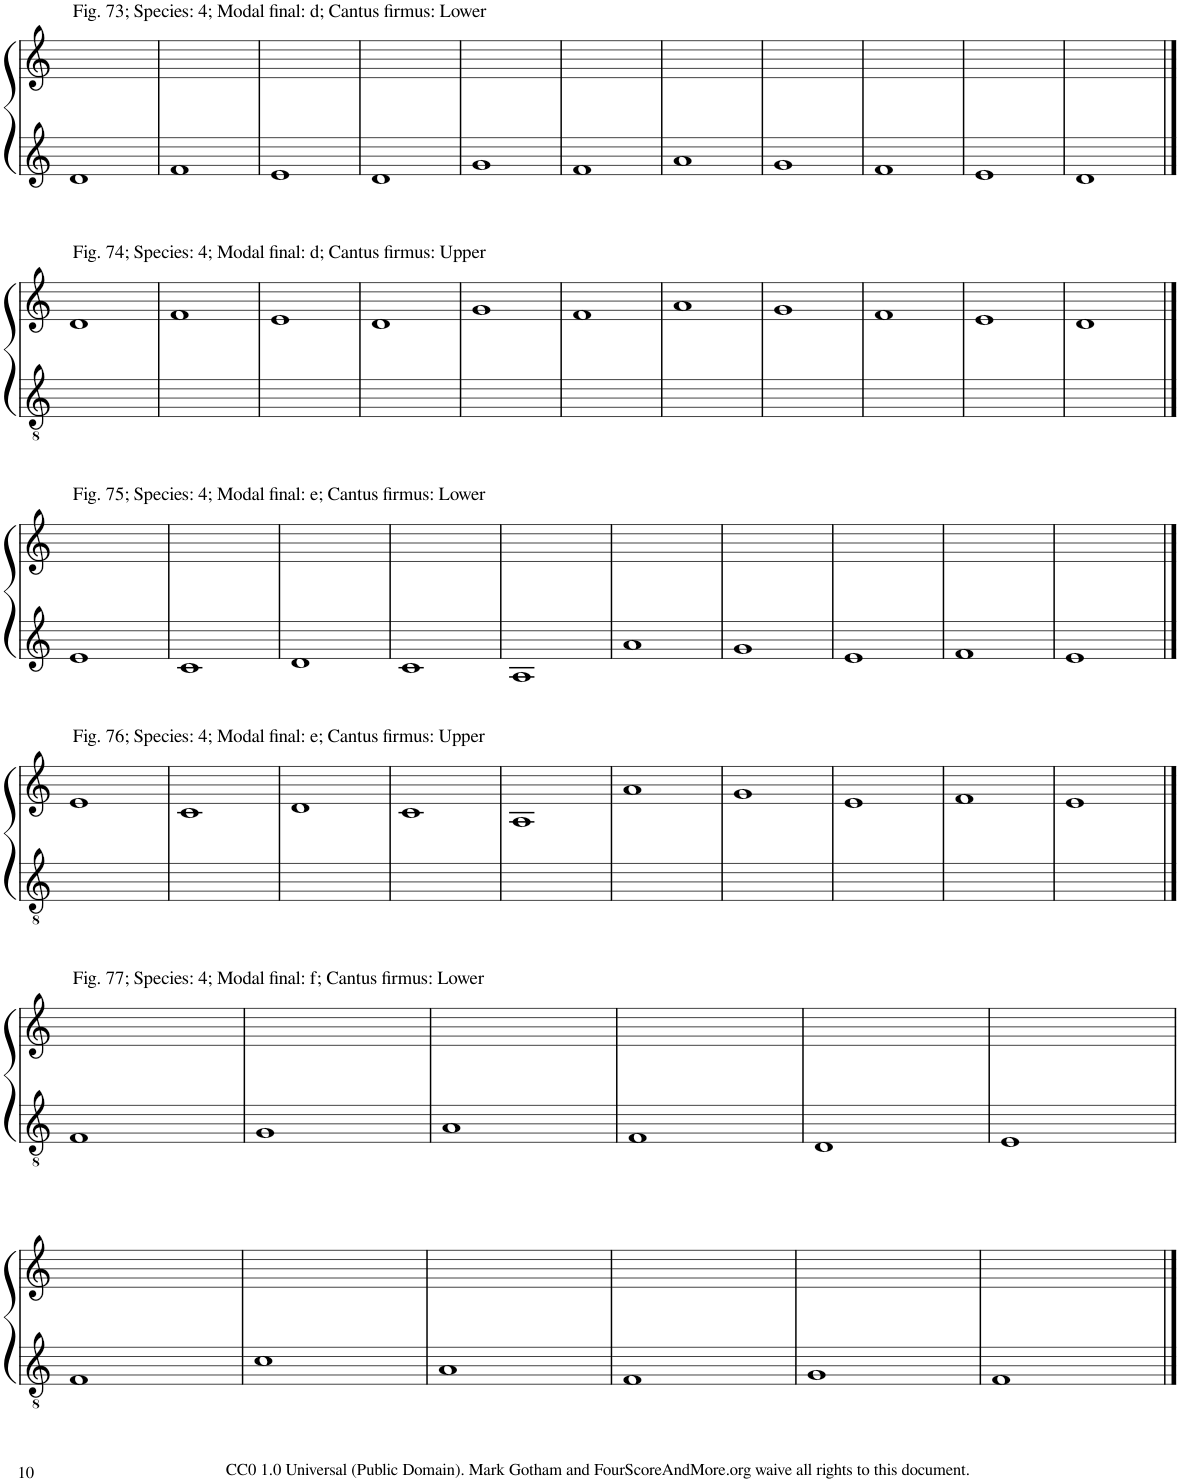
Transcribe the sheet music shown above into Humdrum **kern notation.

**kern	**kern
*part2	*part1
*staff2	*staff1
*I"Piano	*I"Piano
*I'Pno	*I'Pno
!!LO:PB:g=z
*clefG2	*clefG2
*k[]	*k[]
*M2/2	*M2/2
=326	=326
!	!LO:TX:a:t=Fig. 73; Species&colon; 4; Modal final&colon; d; Cantus firmus&colon; Lower
1d	1ryy
=327	=327
1f	1ryy
=328	=328
1e	1ryy
=329	=329
1d	1ryy
=330	=330
1g	1ryy
=331	=331
1f	1ryy
=332	=332
1a	1ryy
=333	=333
1g	1ryy
=334	=334
1f	1ryy
=335	=335
1e	1ryy
=336	=336
1d	1ryy
!!LO:LB:g=z
==337	==337
*clefGv2	*clefG2
!	!LO:TX:a:t=Fig. 74; Species&colon; 4; Modal final&colon; d; Cantus firmus&colon; Upper
1ryy	1d
=338	=338
1ryy	1f
=339	=339
1ryy	1e
=340	=340
1ryy	1d
=341	=341
1ryy	1g
=342	=342
1ryy	1f
=343	=343
1ryy	1a
=344	=344
1ryy	1g
=345	=345
1ryy	1f
=346	=346
1ryy	1e
=347	=347
1ryy	1d
!!LO:LB:g=z
==348	==348
*clefG2	*
!	!LO:TX:a:t=Fig. 75; Species&colon; 4; Modal final&colon; e; Cantus firmus&colon; Lower
1e	1ryy
=349	=349
1c	1ryy
=350	=350
1d	1ryy
=351	=351
1c	1ryy
=352	=352
1A	1ryy
=353	=353
1a	1ryy
=354	=354
1g	1ryy
=355	=355
1e	1ryy
=356	=356
1f	1ryy
=357	=357
1e	1ryy
!!LO:LB:g=z
==358	==358
*clefGv2	*
!	!LO:TX:a:t=Fig. 76; Species&colon; 4; Modal final&colon; e; Cantus firmus&colon; Upper
1ryy	1e
=359	=359
1ryy	1c
=360	=360
1ryy	1d
=361	=361
1ryy	1c
=362	=362
1ryy	1A
=363	=363
1ryy	1a
=364	=364
1ryy	1g
=365	=365
1ryy	1e
=366	=366
1ryy	1f
=367	=367
1ryy	1e
!!LO:LB:g=z
==368	==368
*clefGv2	*
!	!LO:TX:a:t=Fig. 77; Species&colon; 4; Modal final&colon; f; Cantus firmus&colon; Lower
1F	1ryy
=369	=369
1G	1ryy
=370	=370
1A	1ryy
=371	=371
1F	1ryy
=372	=372
1D	1ryy
=373	=373
1E	1ryy
!!LO:LB:g=z
=374	=374
1F	1ryy
=375	=375
1c	1ryy
=376	=376
1A	1ryy
=377	=377
1F	1ryy
=378	=378
1G	1ryy
=379	=379
1F	1ryy
==	==
*-	*-
